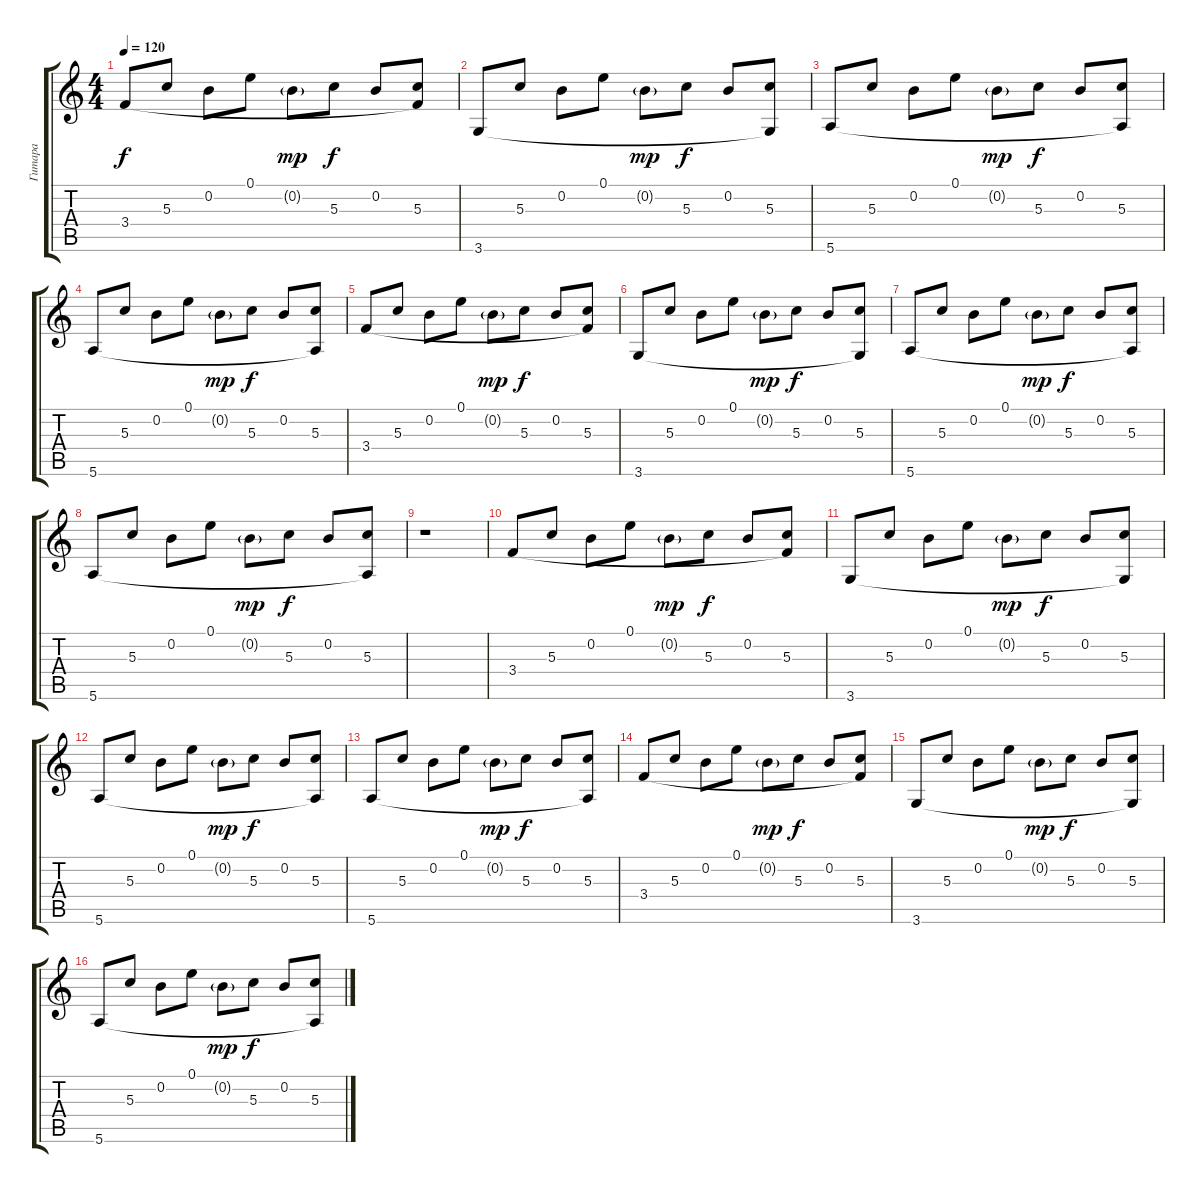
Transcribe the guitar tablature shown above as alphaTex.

\track ("Гитара" "Гитара") {instrument acousticguitarsteel}
\staff {score tabs}
\tuning (E4 B3 G3 D3 A2 E2) {hide}
\ts (4 4)
\tempo 120
\clef g2
\ks c
3.4.8{dy f} 5.3.8 0.2.8 0.1.8 0.2{g}.8{dy mp} 5.3.8{dy f} 0.2.8 (5.3 3.4{t}).8 |
3.6.8 5.3.8 0.2.8 0.1.8 0.2{g}.8{dy mp} 5.3.8{dy f} 0.2.8 (5.3 3.6{t}).8 |
5.6.8 5.3.8 0.2.8 0.1.8 0.2{g}.8{dy mp} 5.3.8{dy f} 0.2.8 (5.3 5.6{t}).8 |
5.6.8 5.3.8 0.2.8 0.1.8 0.2{g}.8{dy mp} 5.3.8{dy f} 0.2.8 (5.3 5.6{t}).8 |
3.4.8 5.3.8 0.2.8 0.1.8 0.2{g}.8{dy mp} 5.3.8{dy f} 0.2.8 (5.3 3.4{t}).8 |
3.6.8 5.3.8 0.2.8 0.1.8 0.2{g}.8{dy mp} 5.3.8{dy f} 0.2.8 (5.3 3.6{t}).8 |
5.6.8 5.3.8 0.2.8 0.1.8 0.2{g}.8{dy mp} 5.3.8{dy f} 0.2.8 (5.3 5.6{t}).8 |
5.6.8 5.3.8 0.2.8 0.1.8 0.2{g}.8{dy mp} 5.3.8{dy f} 0.2.8 (5.3 5.6{t}).8 |
r.1 |
3.4.8 5.3.8 0.2.8 0.1.8 0.2{g}.8{dy mp} 5.3.8{dy f} 0.2.8 (5.3 3.4{t}).8 |
3.6.8 5.3.8 0.2.8 0.1.8 0.2{g}.8{dy mp} 5.3.8{dy f} 0.2.8 (5.3 3.6{t}).8 |
5.6.8 5.3.8 0.2.8 0.1.8 0.2{g}.8{dy mp} 5.3.8{dy f} 0.2.8 (5.3 5.6{t}).8 |
5.6.8 5.3.8 0.2.8 0.1.8 0.2{g}.8{dy mp} 5.3.8{dy f} 0.2.8 (5.3 5.6{t}).8 |
3.4.8 5.3.8 0.2.8 0.1.8 0.2{g}.8{dy mp} 5.3.8{dy f} 0.2.8 (5.3 3.4{t}).8 |
3.6.8 5.3.8 0.2.8 0.1.8 0.2{g}.8{dy mp} 5.3.8{dy f} 0.2.8 (5.3 3.6{t}).8 |
5.6.8 5.3.8 0.2.8 0.1.8 0.2{g}.8{dy mp} 5.3.8{dy f} 0.2.8 (5.3 5.6{t}).8
